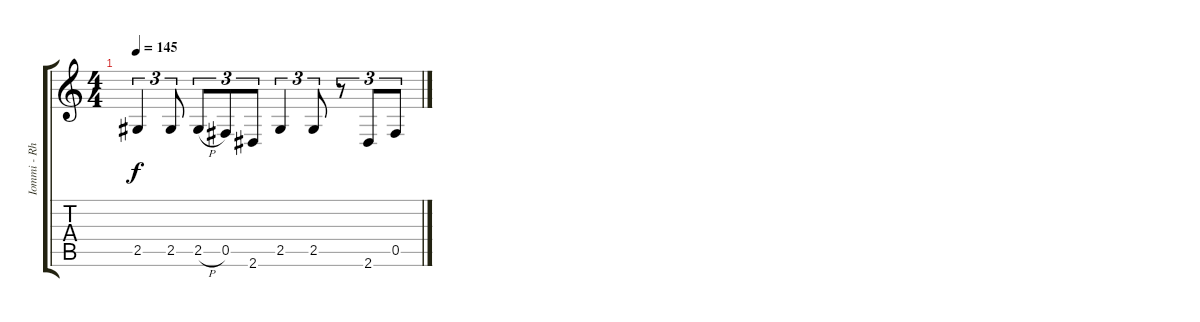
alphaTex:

\track ("Iommi - Rhythm" "Iommi - Rh") {instrument distortionguitar}
\staff {score tabs}
\tuning (Db4 Ab3 E3 B2 Gb2 Db2) {hide}
\ts (4 4)
\tempo 145
\clef g2
\ks c
2.5.4{tu (3 2) dy f} 2.5.8{tu (3 2)} 2.5{h}.8{tu (3 2)} 0.5.8{tu (3 2)} 2.6.8{tu (3 2)} 2.5.4{tu (3 2)} 2.5.8{tu (3 2)} r.8{tu (3 2)} 2.6.8{tu (3 2)} 0.5.8{tu (3 2)}
